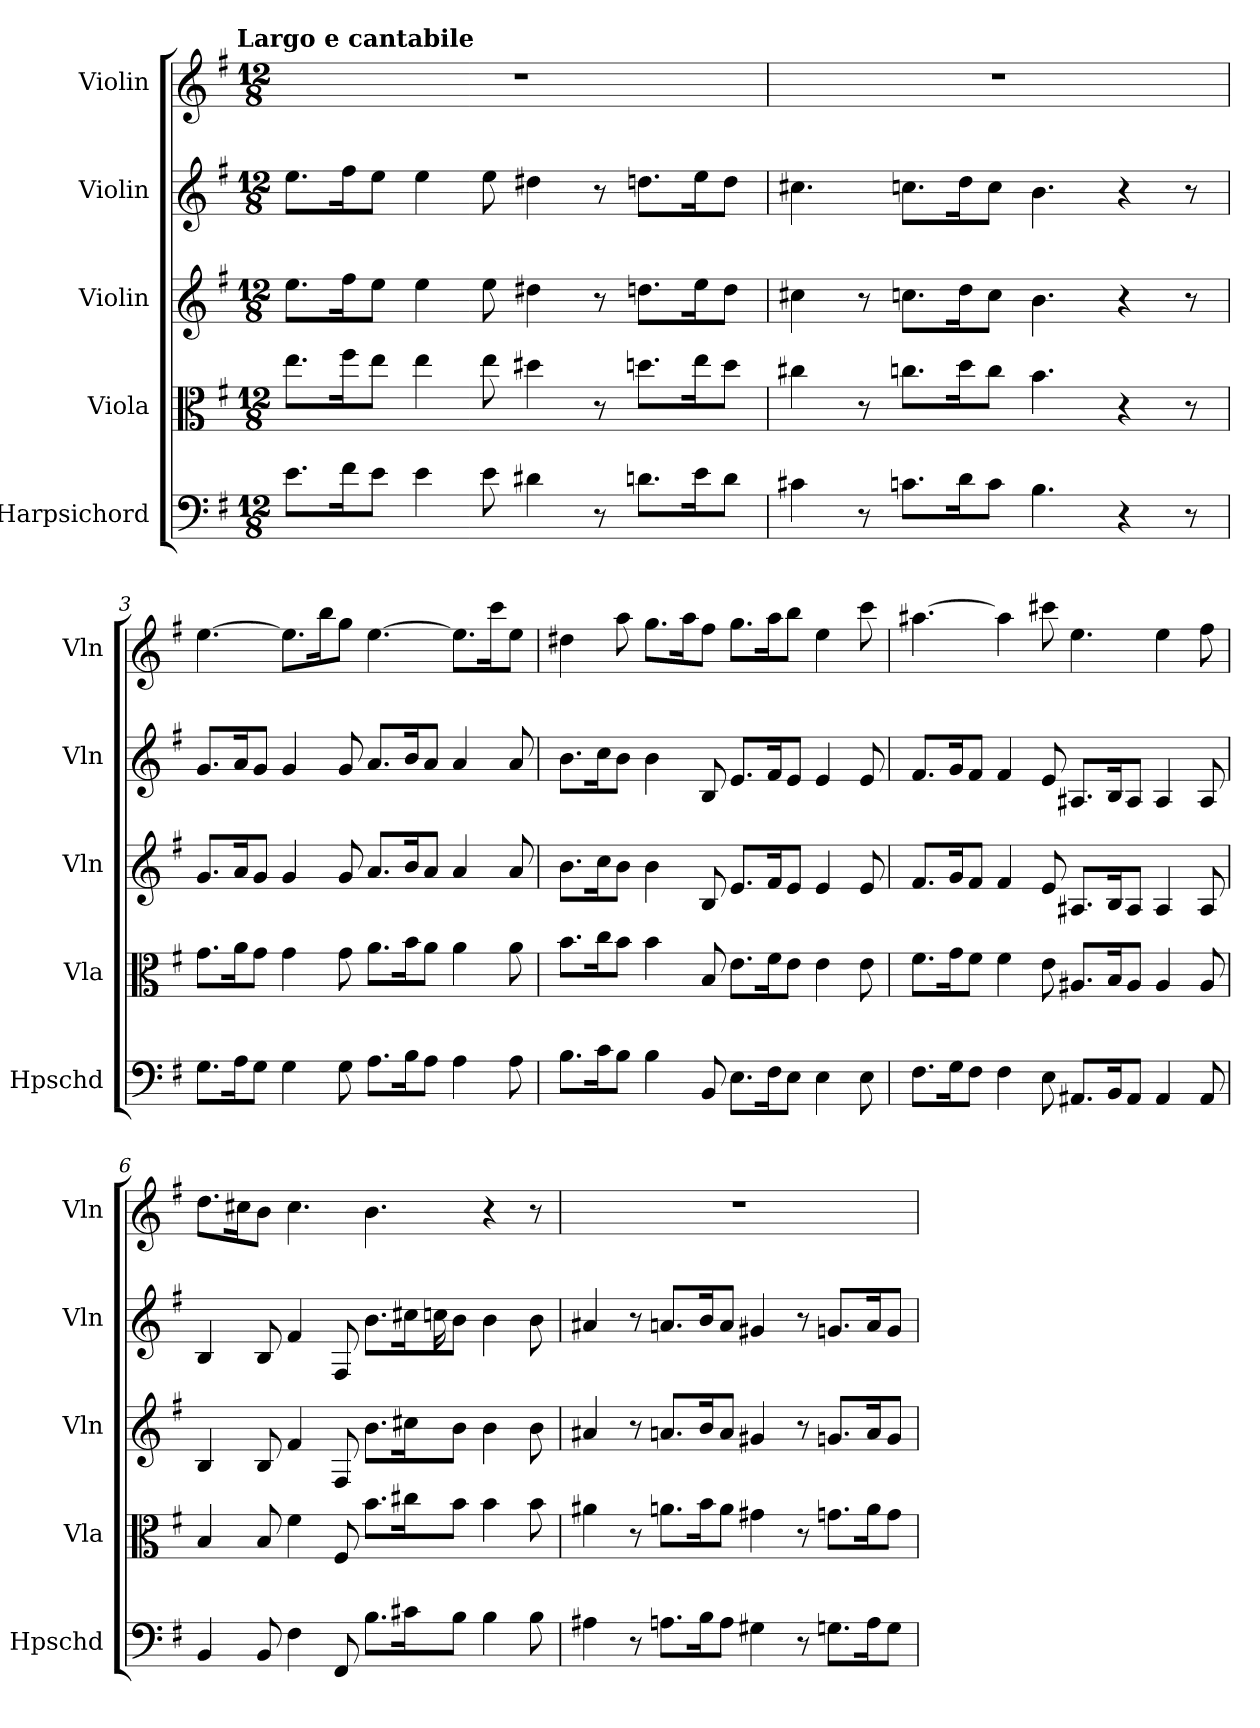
**kern	**kern	**kern	**kern	**kern
*part5	*part4	*part3	*part2	*part1
*staff5	*staff4	*staff3	*staff2	*staff1
*I"Harpsichord	*I"Viola	*I"Violin	*I"Violin	*I"Violin
*I'Hpschd	*I'Vla	*I'Vln	*I'Vln	*I'Vln
*clefF4	*clefC3	*clefG2	*clefG2	*clefG2
*k[f#]	*k[f#]	*k[f#]	*k[f#]	*k[f#]
*e:	*e:	*e:	*e:	*e:
!!LO:TX:omd:t=Largo e cantabile
*M12/8	*M12/8	*M12/8	*M12/8	*M12/8
*MM46	*MM46	*MM46	*MM46	*MM46
=1	=1	=1	=1	=1
8.e\L	8.ee\L	8.ee\L	8.ee\L	1.r
16f#\K	16ff#\K	16ff#\K	16ff#\K	.
8e\J	8ee\J	8ee\J	8ee\J	.
4e\	4ee\	4ee\	4ee\	.
8e\	8ee\	8ee\	8ee\	.
4d#X\	4dd#X\	4dd#X\	4dd#X\	.
8r	8r	8r	8r	.
8.dn\L	8.ddn\L	8.ddn\L	8.ddn\L	.
16e\K	16ee\K	16ee\K	16ee\K	.
8d\J	8dd\J	8dd\J	8dd\J	.
=2	=2	=2	=2	=2
4c#X\	4cc#X\	4cc#X\	4.cc#X\	1.r
8r	8r	8r	.	.
8.cn\L	8.ccn\L	8.ccn\L	8.ccn\L	.
16d\K	16dd\K	16dd\K	16dd\K	.
8c\J	8cc\J	8cc\J	8cc\J	.
4.B\	4.b\	4.b\	4.b\	.
4r	4r	4r	4r	.
8r	8r	8r	8r	.
=3	=3	=3	=3	=3
8.G\L	8.g\L	8.g/L	8.g/L	[4.ee\
16A\K	16a\K	16a/K	16a/K	.
8G\J	8g\J	8g/J	8g/J	.
4G\	4g\	4g/	4g/	8.ee\L]
.	.	.	.	16bb\K
8G\	8g\	8g/	8g/	8gg\J
8.A\L	8.a\L	8.a/L	8.a/L	[4.ee\
16B\K	16b\K	16b/K	16b/K	.
8A\J	8a\J	8a/J	8a/J	.
4A\	4a\	4a/	4a/	8.ee\L]
.	.	.	.	16ccc\K
8A\	8a\	8a/	8a/	8ee\J
=4	=4	=4	=4	=4
8.B\L	8.b\L	8.b\L	8.b\L	4dd#X\
16c\K	16cc\K	16cc\K	16cc\K	.
8B\J	8b\J	8b\J	8b\J	8aa\
4B\	4b\	4b\	4b\	8.gg\L
.	.	.	.	16aa\K
8BB/	8B/	8B/	8B/	8ff#\J
8.E\L	8.e\L	8.e/L	8.e/L	8.gg\L
16F#\K	16f#\K	16f#/K	16f#/K	16aa\K
8E\J	8e\J	8e/J	8e/J	8bb\J
4E\	4e\	4e/	4e/	4ee\
8E\	8e\	8e/	8e/	8ccc\
=5	=5	=5	=5	=5
8.F#\L	8.f#\L	8.f#/L	8.f#/L	[4.aa#X\
16G\K	16g\K	16g/K	16g/K	.
8F#\J	8f#\J	8f#/J	8f#/J	.
4F#\	4f#\	4f#/	4f#/	4aa#\]
8E\	8e\	8e/	8e/	8ccc#X\
8.AA#X/L	8.A#X/L	8.A#X/L	8.A#X/L	4.ee\
16BB/K	16B/K	16B/K	16B/K	.
8AA#/J	8A#/J	8A#/J	8A#/J	.
4AA#/	4A#/	4A#/	4A#/	4ee\
8AA#/	8A#/	8A#/	8A#/	8ff#\
=6	=6	=6	=6	=6
*	*	*	*^	*
4BB/	4B/	4B/	4B/	2...ryy	8.dd\L
.	.	.	.	.	16cc#X\K
8BB/	8B/	8B/	8B/	.	8b\J
4F#\	4f#\	4f#/	4f#/	.	4.cc#\
8FF#/	8F#/	8F#/	8F#/	.	.
8.B\L	8.b\L	8.b\L	8.b\L	.	4.b\
16c#X\K	16cc#X\K	16cc#X\K	16cc#X\K	16ccn\	.
8B\J	8b\J	8b\J	8b\J	2ryy	.
4B\	4b\	4b\	4b\	.	4r
8B\	8b\	8b\	8b\	.	8r
*	*	*	*v	*v	*
=7	=7	=7	=7	=7
4A#X\	4a#X\	4a#X/	4a#X/	1.r
8r	8r	8r	8r	.
8.An\L	8.an\L	8.an/L	8.an/L	.
16B\K	16b\K	16b/K	16b/K	.
8A\J	8a\J	8a/J	8a/J	.
4G#X\	4g#X\	4g#X/	4g#X/	.
8r	8r	8r	8r	.
8.Gn\L	8.gn\L	8.gn/L	8.gn/L	.
16A\K	16a\K	16a/K	16a/K	.
8G\J	8g\J	8g/J	8g/J	.
=	=	=	=	=
*-	*-	*-	*-	*-
